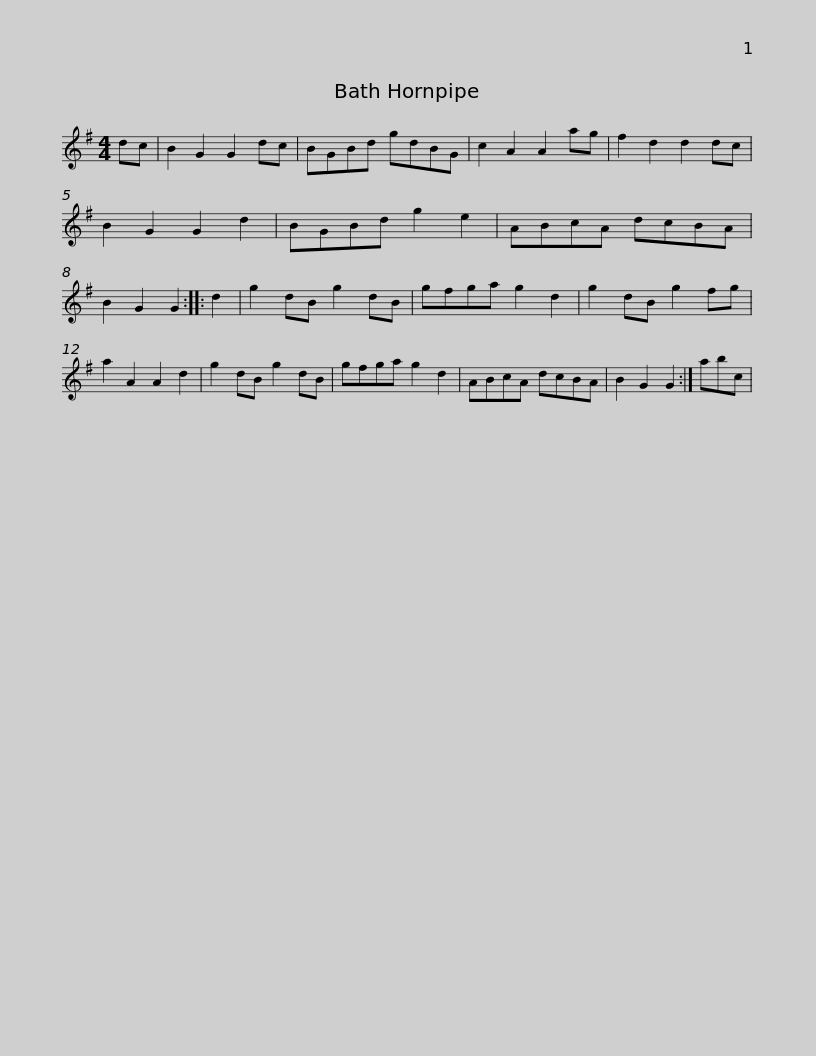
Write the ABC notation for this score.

X:1
L:1/8
M:4/4
I:linebreak $
K:G
V:1 treble
V:1
 dc | B2 G2 G2 dc | BGBd gdBG | c2 A2 A2 ag | f2 d2 d2 dc | %5
 B2 G2 G2 d2 | BGBd g2 e2 | ABcA dcBA |$ B2 G2 G2 :: d2 | %10
 g2 dB g2 dB | gfga g2 d2 | g2 dB g2 fg | a2 A2 A2 d2 | g2 dB g2 dB | %15
 gfga g2 d2 |$ ABcA dcBA | B2 G2 G2 :| abc | %19
